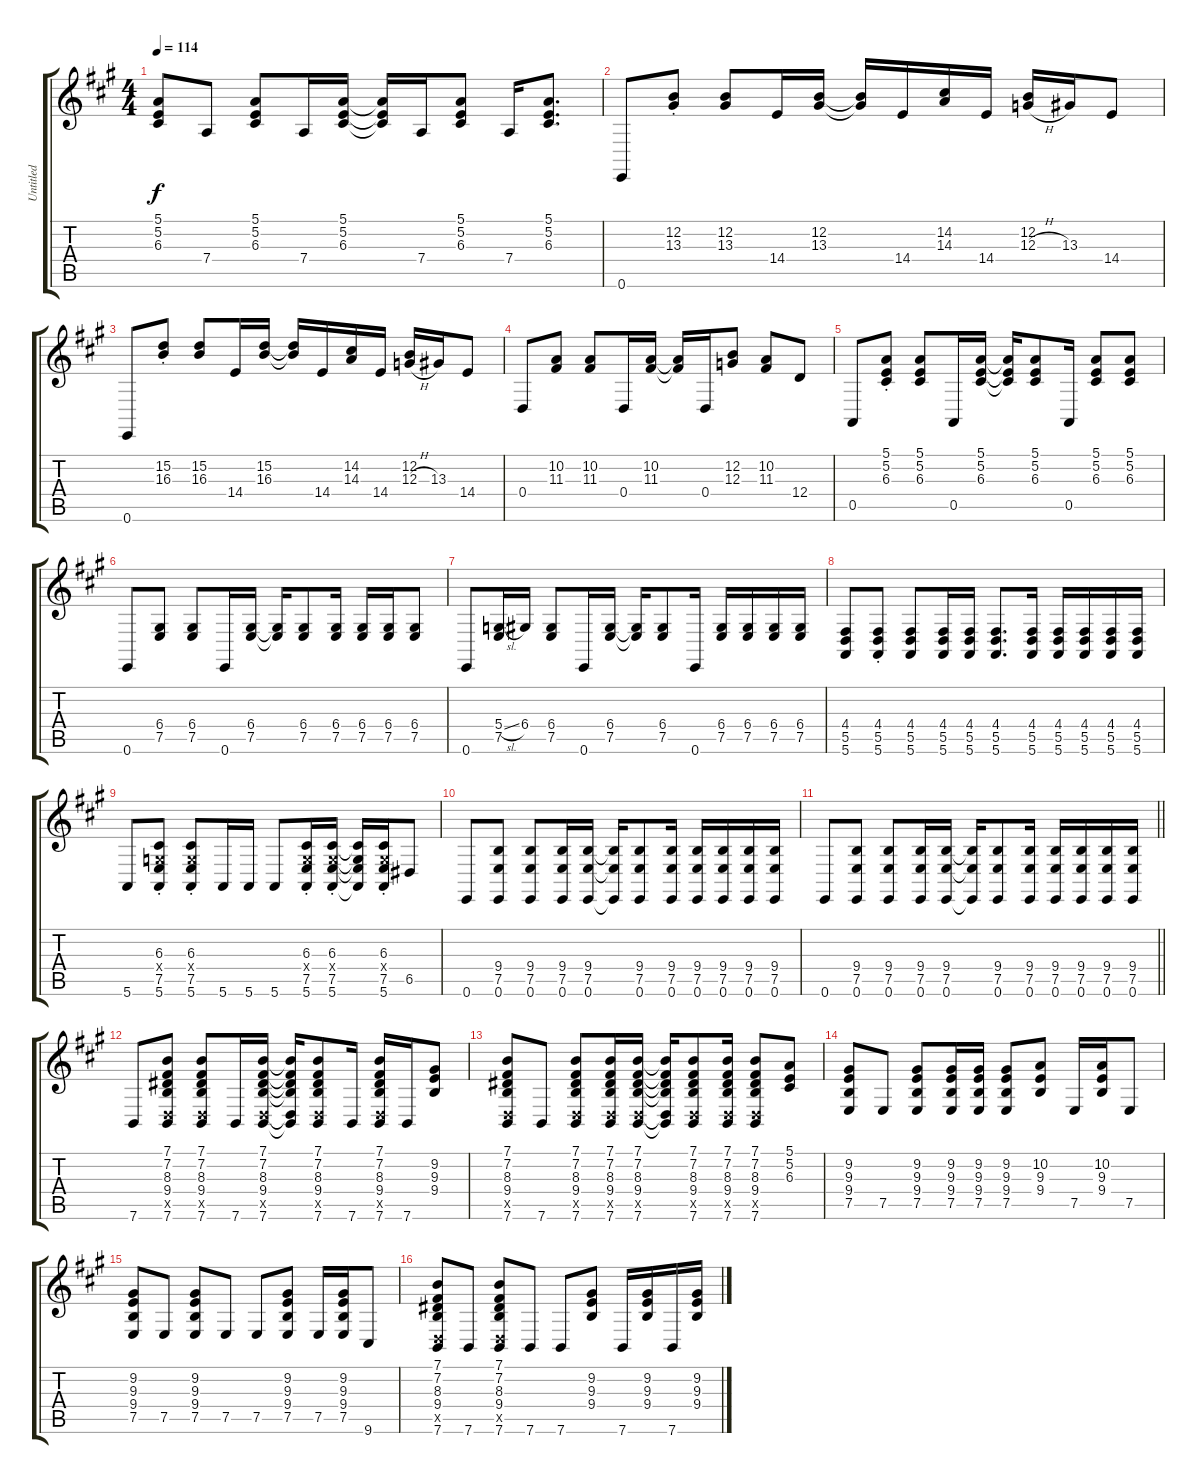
\track ("Untitled" "Untitled") {instrument electricgrandpiano}
\staff {score tabs}
\tuning (E4 B3 G3 D3 A2 E2) {hide}
\ts (4 4)
\tempo 114
\clef g2
\ks a
(5.1 5.2 6.3).8{dy f} 7.4.8 (5.1 5.2 6.3).8 7.4.16 (5.1 5.2 6.3).16 (5.1{t} 5.2{t} 6.3{t}).16 7.4.16 (5.1 5.2 6.3).8 7.4.16 (5.1 5.2 6.3).8{d} |
0.6.8 (12.2{st} 13.3{st}).8 (12.2 13.3).8 14.4.16 (12.2 13.3).16 (12.2{t} 13.3{t}).16 14.4.16 (14.2 14.3).16 14.4.16 (12.2 12.3{h}).16 13.3.16 14.4.8 |
0.6.8 (15.2{st} 16.3{st}).8 (15.2 16.3).8 14.4.16 (15.2 16.3).16 (15.2{t} 16.3{t}).16 14.4.16 (14.2 14.3).16 14.4.16 (12.2 12.3{h}).16 13.3.16 14.4.8 |
0.4.8 (10.2 11.3).8 (10.2 11.3).8 0.4.16 (10.2 11.3).16 (10.2{t} 11.3{t}).16 0.4.16 (12.2 12.3).8 (10.2 11.3).8 12.4.8 |
0.5.8 (5.1{st} 5.2{st} 6.3{st}).8 (5.1 5.2 6.3).8 0.5.16 (5.1 5.2 6.3).16 (5.1{t} 5.2{t} 6.3{t}).16 (5.1 5.2 6.3).8 0.5.16 (5.1 5.2 6.3).8 (5.1 5.2 6.3).8 |
0.6.8 (6.4 7.5).8 (6.4 7.5).8 0.6.16 (6.4 7.5).16 (6.4{t} 7.5{t}).16 (6.4 7.5).8 (6.4 7.5).16 (6.4 7.5).16 (6.4 7.5).16 (6.4 7.5).8 |
0.6.8 (5.4{sl} 7.5).16 6.4.16 (6.4 7.5).8 0.6.16 (6.4 7.5).16 (6.4{t} 7.5{t}).16 (6.4 7.5).8 0.6.16 (6.4 7.5).16 (6.4 7.5).16 (6.4 7.5).16 (6.4 7.5).16 |
(4.4 5.5 5.6).8 (4.4{st} 5.5{st} 5.6{st}).8 (4.4 5.5 5.6).8 (4.4 5.5 5.6).16 (4.4 5.5 5.6).16 (4.4 5.5 5.6).8{d} (4.4 5.5 5.6).16 (4.4 5.5 5.6).16 (4.4 5.5 5.6).16 (4.4 5.5 5.6).16 (4.4 5.5 5.6).16 |
5.6.8 (6.3{st} 5.4{st x} 7.5{st} 5.6{st}).8 (6.3{st} 5.4{st x} 7.5{st} 5.6{st}).8 5.6.16 5.6.16 5.6.8 (6.3{st} 5.4{st x} 7.5{st} 5.6{st}).16 (6.3{st} 5.4{st x} 7.5{st} 5.6{st}).16 (6.3{t} 5.4{t} 7.5{t} 5.6{t}).16 (6.3{st} 5.4{st x} 7.5{st} 5.6{st}).16 6.5.8 |
0.6.8 (9.4 7.5 0.6).8 (9.4 7.5 0.6).8 (9.4 7.5 0.6).16 (9.4 7.5 0.6).16 (9.4{t} 7.5{t} 0.6{t}).16 (9.4 7.5 0.6).8 (9.4 7.5 0.6).16 (9.4 7.5 0.6).16 (9.4 7.5 0.6).16 (9.4 7.5 0.6).16 (9.4 7.5 0.6).16 |
\barLineRight lightlight
0.6.8 (9.4 7.5 0.6).8 (9.4 7.5 0.6).8 (9.4 7.5 0.6).16 (9.4 7.5 0.6).16 (9.4{t} 7.5{t} 0.6{t}).16 (9.4 7.5 0.6).8 (9.4 7.5 0.6).16 (9.4 7.5 0.6).16 (9.4 7.5 0.6).16 (9.4 7.5 0.6).16 (9.4 7.5 0.6).16 |
7.6.8 (7.1 7.2 8.3 9.4 5.5{x} 7.6).8 (7.1 7.2 8.3 9.4 5.5{x} 7.6).8 7.6.16 (7.1 7.2 8.3 9.4 5.5{x} 7.6).16 (7.1{t} 7.2{t} 8.3{t} 9.4{t} 5.5{t} 7.6{t}).16 (7.1 7.2 8.3 9.4 5.5{x} 7.6).8 7.6.16 (7.1 7.2 8.3 9.4 5.5{x} 7.6).16 7.6.16 (9.2 9.3 9.4).8 |
(7.1 7.2 8.3 9.4 5.5{x} 7.6).8 7.6.8 (7.1 7.2 8.3 9.4 5.5{x} 7.6).8 (7.1 7.2 8.3 9.4 5.5{x} 7.6).16 (7.1 7.2 8.3 9.4 5.5{x} 7.6).16 (7.1{t} 7.2{t} 8.3{t} 9.4{t} 5.5{t} 7.6{t}).16 (7.1 7.2 8.3 9.4 5.5{x} 7.6).8 (7.1 7.2 8.3 9.4 5.5{x} 7.6).16 (7.1 7.2 8.3 9.4 5.5{x} 7.6).8 (5.1 5.2 6.3).8 |
(9.2 9.3 9.4 7.5).8 7.5.8 (9.2 9.3 9.4 7.5).8 (9.2 9.3 9.4 7.5).16 (9.2 9.3 9.4 7.5).16 (9.2 9.3 9.4 7.5).8 (10.2 9.3 9.4).8 7.5.16 (10.2 9.3 9.4).16 7.5.8 |
(9.2 9.3 9.4 7.5).8 7.5.8 (9.2 9.3 9.4 7.5).8 7.5.8 7.5.8 (9.2 9.3 9.4 7.5).8 7.5.16 (9.2 9.3 9.4 7.5).16 9.6.8 |
(7.1 7.2 8.3 9.4 5.5{x} 7.6).8 7.6.8 (7.1 7.2 8.3 9.4 5.5{x} 7.6).8 7.6.8 7.6.8 (9.2 9.3 9.4).8 7.6.16 (9.2 9.3 9.4).16 7.6.16 (9.2 9.3 9.4).16
